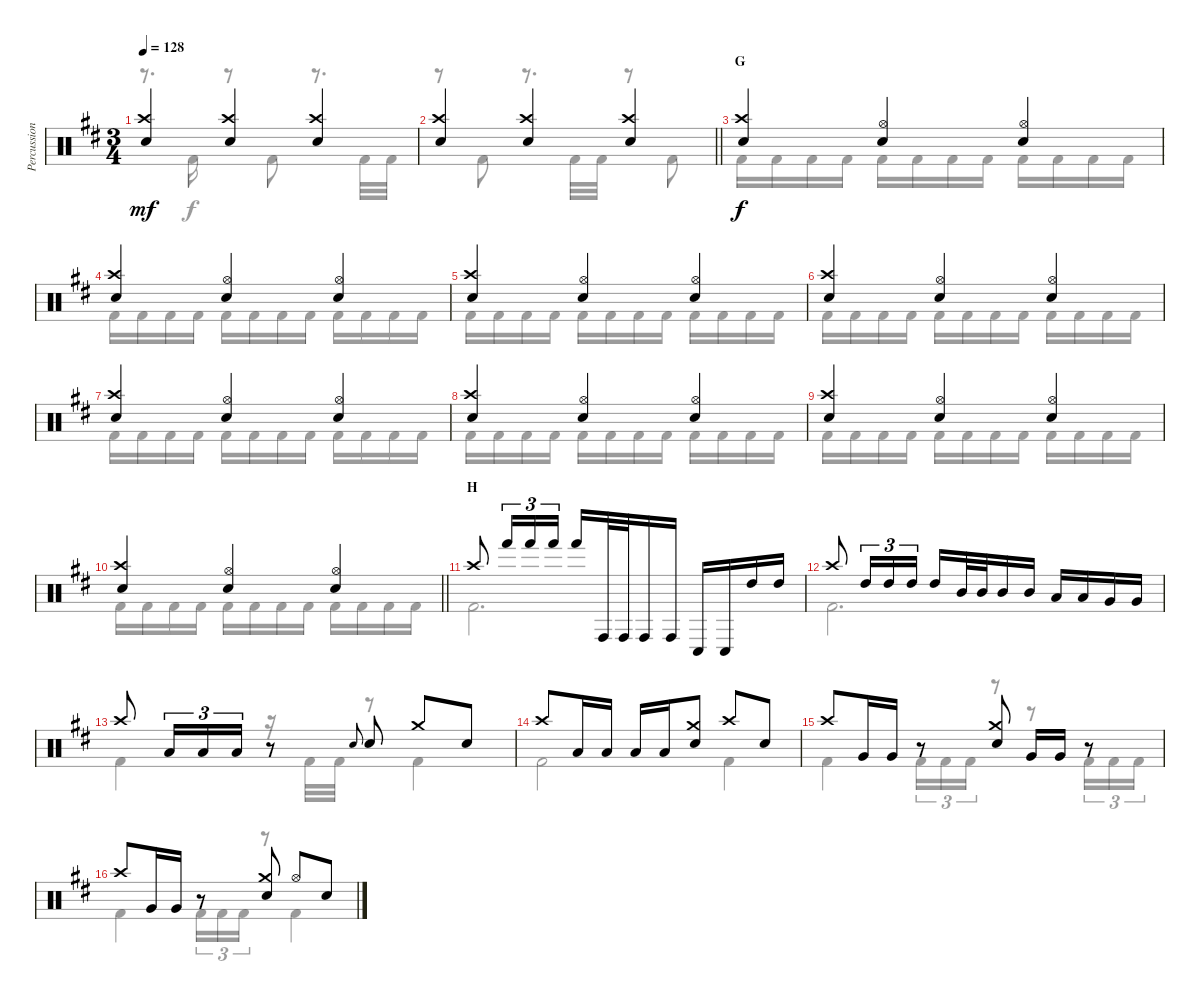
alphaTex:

\track ("Percussion" "Percussion") {instrument percussion}
\staff {score}
\articulation defaults
\voice
\ts (3 4)
\tempo 128
\clef neutral
\ks d
("Crash high (hit)" "Electric Snare (hit)").4{dy mf} ("Crash high (hit)" "Electric Snare (hit)").4 ("Crash high (hit)" "Electric Snare (hit)").4 |
\barLineRight lightlight
("Crash high (hit)" "Electric Snare (hit)").4 ("Crash high (hit)" "Electric Snare (hit)").4 ("Crash high (hit)" "Electric Snare (hit)").4 |
\section ("" "G")
("Crash high (hit)" "Electric Snare (hit)").4{dy f} ("Hi-Hat (open)" "Electric Snare (hit)").4 ("Hi-Hat (open)" "Electric Snare (hit)").4 |
("Crash high (hit)" "Electric Snare (hit)").4 ("Hi-Hat (open)" "Electric Snare (hit)").4 ("Hi-Hat (open)" "Electric Snare (hit)").4 |
("Crash high (hit)" "Electric Snare (hit)").4 ("Hi-Hat (open)" "Electric Snare (hit)").4 ("Hi-Hat (open)" "Electric Snare (hit)").4 |
("Crash high (hit)" "Electric Snare (hit)").4 ("Hi-Hat (open)" "Electric Snare (hit)").4 ("Hi-Hat (open)" "Electric Snare (hit)").4 |
("Crash high (hit)" "Electric Snare (hit)").4 ("Hi-Hat (open)" "Electric Snare (hit)").4 ("Hi-Hat (open)" "Electric Snare (hit)").4 |
("Crash high (hit)" "Electric Snare (hit)").4 ("Hi-Hat (open)" "Electric Snare (hit)").4 ("Hi-Hat (open)" "Electric Snare (hit)").4 |
("Crash high (hit)" "Electric Snare (hit)").4 ("Hi-Hat (open)" "Electric Snare (hit)").4 ("Hi-Hat (open)" "Electric Snare (hit)").4 |
\barLineRight lightlight
("Crash high (hit)" "Electric Snare (hit)").4 ("Hi-Hat (open)" "Electric Snare (hit)").4 ("Hi-Hat (open)" "Electric Snare (hit)").4 |
\section ("" "H")
"Crash high (hit)".8 "Hand (hit)".16{tu (3 2)} "Hand (hit)".16{tu (3 2)} "Hand (hit)".16{tu (3 2)} "Hand (hit)".16 "Conga high (hit)".32 "Conga high (hit)".32 "Conga high (hit)".16 "Conga high (hit)".16 "Conga low (hit)".16 "Conga low (hit)".16 "High Tom (hit)".16 "High Tom (hit)".16 |
"Crash high (hit)".8 "High Tom (hit)".16{tu (3 2)} "High Tom (hit)".16{tu (3 2)} "High Tom (hit)".16{tu (3 2)} "High Tom (hit)".16 "Mid Tom (hit)".32 "Mid Tom (hit)".32 "Mid Tom (hit)".16 "Mid Tom (hit)".16 "Low Tom (hit)".16 "Low Tom (hit)".16 "Very Low Tom (hit)".16 "Very Low Tom (hit)".16 |
"Crash high (hit)".8 "Low Tom (hit)".16{tu (3 2)} "Low Tom (hit)".16{tu (3 2)} "Low Tom (hit)".16{tu (3 2)} r.8 "Electric Snare (hit)".8{gr onbeat} "Electric Snare (hit)".8 "Crash medium (hit)".8 "Electric Snare (hit)".8 |
"Crash high (hit)".8 "Low Tom (hit)".16 "Low Tom (hit)".16 "Low Tom (hit)".16 "Low Tom (hit)".16 ("Crash medium (hit)" "Electric Snare (hit)").8 "Crash high (hit)".8 "Electric Snare (hit)".8 |
"Crash high (hit)".8 "Very Low Tom (hit)".16 "Very Low Tom (hit)".16 r.8 ("Crash medium (hit)" "Electric Snare (hit)").8 "Very Low Tom (hit)".16 "Very Low Tom (hit)".16 r.8 |
"Crash high (hit)".8 "Very Low Tom (hit)".16 "Very Low Tom (hit)".16 r.8 ("Crash medium (hit)" "Electric Snare (hit)").8 "Hi-Hat (open)".8 "Electric Snare (hit)".8
\voice
\clef neutral
\ottava regular
\simile none
\ks d
r.8{d dy f} "Kick (hit) 2".16 r.8 "Kick (hit) 2".8 r.8{d} "Kick (hit) 2".32 "Kick (hit) 2".32 |
\barLineRight lightlight
r.8 "Kick (hit) 2".8 r.8{d} "Kick (hit) 2".32 "Kick (hit) 2".32 r.8 "Kick (hit) 2".8 |
"Kick (hit) 2".16 "Kick (hit) 2".16 "Kick (hit) 2".16 "Kick (hit) 2".16 "Kick (hit) 2".16 "Kick (hit) 2".16 "Kick (hit) 2".16 "Kick (hit) 2".16 "Kick (hit) 2".16 "Kick (hit) 2".16 "Kick (hit) 2".16 "Kick (hit) 2".16 |
"Kick (hit) 2".16 "Kick (hit) 2".16 "Kick (hit) 2".16 "Kick (hit) 2".16 "Kick (hit) 2".16 "Kick (hit) 2".16 "Kick (hit) 2".16 "Kick (hit) 2".16 "Kick (hit) 2".16 "Kick (hit) 2".16 "Kick (hit) 2".16 "Kick (hit) 2".16 |
"Kick (hit) 2".16 "Kick (hit) 2".16 "Kick (hit) 2".16 "Kick (hit) 2".16 "Kick (hit) 2".16 "Kick (hit) 2".16 "Kick (hit) 2".16 "Kick (hit) 2".16 "Kick (hit) 2".16 "Kick (hit) 2".16 "Kick (hit) 2".16 "Kick (hit) 2".16 |
"Kick (hit) 2".16 "Kick (hit) 2".16 "Kick (hit) 2".16 "Kick (hit) 2".16 "Kick (hit) 2".16 "Kick (hit) 2".16 "Kick (hit) 2".16 "Kick (hit) 2".16 "Kick (hit) 2".16 "Kick (hit) 2".16 "Kick (hit) 2".16 "Kick (hit) 2".16 |
"Kick (hit) 2".16 "Kick (hit) 2".16 "Kick (hit) 2".16 "Kick (hit) 2".16 "Kick (hit) 2".16 "Kick (hit) 2".16 "Kick (hit) 2".16 "Kick (hit) 2".16 "Kick (hit) 2".16 "Kick (hit) 2".16 "Kick (hit) 2".16 "Kick (hit) 2".16 |
"Kick (hit) 2".16 "Kick (hit) 2".16 "Kick (hit) 2".16 "Kick (hit) 2".16 "Kick (hit) 2".16 "Kick (hit) 2".16 "Kick (hit) 2".16 "Kick (hit) 2".16 "Kick (hit) 2".16 "Kick (hit) 2".16 "Kick (hit) 2".16 "Kick (hit) 2".16 |
"Kick (hit) 2".16 "Kick (hit) 2".16 "Kick (hit) 2".16 "Kick (hit) 2".16 "Kick (hit) 2".16 "Kick (hit) 2".16 "Kick (hit) 2".16 "Kick (hit) 2".16 "Kick (hit) 2".16 "Kick (hit) 2".16 "Kick (hit) 2".16 "Kick (hit) 2".16 |
\barLineRight lightlight "Kick (hit) 2".16 "Kick (hit) 2".16 "Kick (hit) 2".16 "Kick (hit) 2".16 "Kick (hit) 2".16 "Kick (hit) 2".16 "Kick (hit) 2".16 "Kick (hit) 2".16 "Kick (hit) 2".16 "Kick (hit) 2".16 "Kick (hit) 2".16 "Kick (hit) 2".16
|
"Kick (hit) 2".2{d} |
"Kick (hit) 2".2{d} |
"Kick (hit) 2".4 r.16 "Kick (hit) 2".32 "Kick (hit) 2".32 r.8 "Kick (hit) 2".4 |
"Kick (hit) 2".2 "Kick (hit) 2".4 |
"Kick (hit) 2".4 "Kick (hit) 2".16{tu (3 2)} "Kick (hit) 2".16{tu (3 2)} "Kick (hit) 2".16{tu (3 2)} r.8 r.8 "Kick (hit) 2".16{tu (3 2)} "Kick (hit) 2".16{tu (3 2)} "Kick (hit) 2".16{tu (3 2)} |
"Kick (hit) 2".4 "Kick (hit) 2".16{tu (3 2)} "Kick (hit) 2".16{tu (3 2)} "Kick (hit) 2".16{tu (3 2)} r.8 "Kick (hit) 2".4
